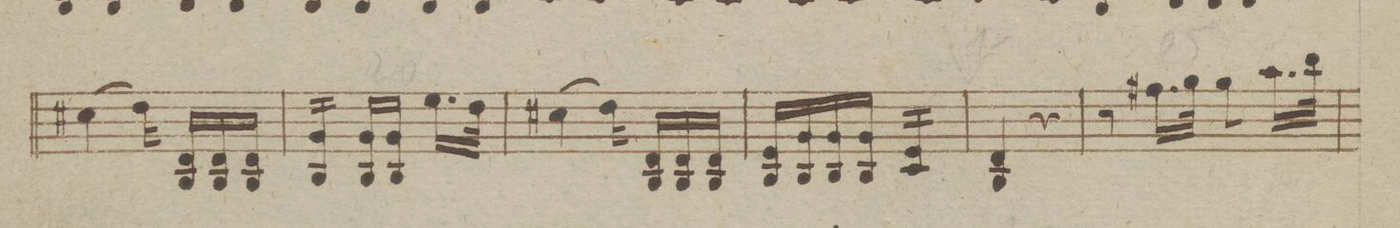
**kern	**dynam
*I"Violino Secondo	*
*clefG2	*
*k[b-e-]	*
*M2/4	*
(4cc#X\	.
16dd\)	.
16B-/LL 16d	.
16B-/ 16d	.
16B-/JJ 16d	.
=20	=20
*tremolo	*
16B-/LL 16g	.
16B-/ 16g	.
16B-/ 16g	.
16B-/JJ 16g	.
*Xtremolo	*
16B-/LL 16g	.
16B-/JJ 16g	.
16.ee-\LL	.
32dd\JJk	.
=21	=21
(4cc#X\	.
16dd\)	.
16B-/LL 16d	.
16B-/ 16d	.
16B-/JJ 16d	.
=22	=22
16B-/LL 16e-	.
16B-/ 16g	.
16B-/ 16g	.
16B-/JJ 16g	.
*tremolo	*
16c/LL 16e-	.
16c/ 16e-	.
16c/ 16e-	.
16c/JJ 16e-	.
*Xtremolo	*
=23	=23
4B-/ 4d	.
4r	.
=24	=24
8r	.
16.ff#X\LL	.
32gg\JJk	.
8gg\	.
16.aa\LL	.
32bb-\JJk	.
=25	=25
*-	*-
